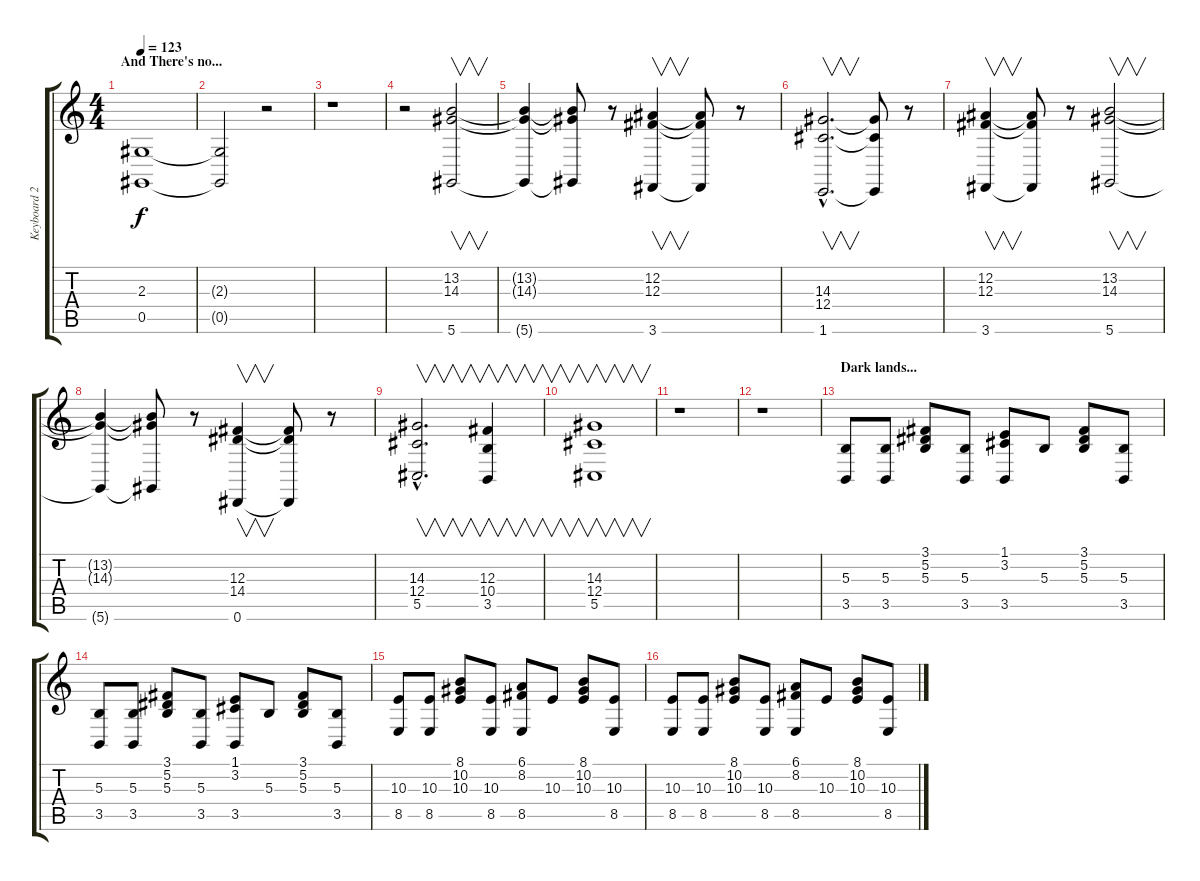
\track ("Keyboard 2" "Keyboard 2") {instrument stringensemble1}
\staff {score tabs}
\tuning (Eb4 Bb3 Gb3 Db3 Ab2 Eb2) {hide}
\ts (4 4)
\section ("" "And There's no...")
\tempo 123
\clef g2
\ks c
(2.3 0.5).1{dy f} |
(2.3{t} 0.5{t}).2 r.2 |
r.1 |
r.2 (13.2 14.3 5.6).2{v volume 5 instrument sopranosax} |
(13.2{t} 14.3{t} 5.6{t}).4 (13.2{t} 14.3{t} 5.6{t}).8 r.8 (12.2 12.3 3.6).4{v} (12.2{t} 12.3{t} 3.6{t}).8 r.8 |
(14.3{hac} 12.4{hac} 1.6{hac}).2{v d} (14.3{t} 12.4{t} 1.6{t}).8 r.8 |
(12.2 12.3 3.6).4{v} (12.2{t} 12.3{t} 3.6{t}).8 r.8 (13.2 14.3 5.6).2{v} |
(13.2{t} 14.3{t} 5.6{t}).4 (13.2{t} 14.3{t} 5.6{t}).8 r.8 (12.3 14.4 0.6).4{v} (12.3{t} 14.4{t} 0.6{t}).8 r.8 |
(14.3{hac} 12.4{hac} 5.5{hac}).2{v d} (12.3 10.4 3.5).4{v} |
(14.3 12.4 5.5).1{v} |
r.1 |
r.1 |
\section ("" "Dark lands...")
(5.3 3.5).8{volume 8 instrument synthstrings1} (5.3 3.5).8 (3.1 5.2 5.3).8 (5.3 3.5).8 (1.1 3.2 3.5).8 5.3.8 (3.1 5.2 5.3).8 (5.3 3.5).8 |
(5.3 3.5).8 (5.3 3.5).8 (3.1 5.2 5.3).8 (5.3 3.5).8 (1.1 3.2 3.5).8 5.3.8 (3.1 5.2 5.3).8 (5.3 3.5).8 |
(10.3 8.5).8 (10.3 8.5).8 (8.1 10.2 10.3).8 (10.3 8.5).8 (6.1 8.2 8.5).8 10.3.8 (8.1 10.2 10.3).8 (10.3 8.5).8 |
(10.3 8.5).8 (10.3 8.5).8 (8.1 10.2 10.3).8 (10.3 8.5).8 (6.1 8.2 8.5).8 10.3.8 (8.1 10.2 10.3).8 (10.3 8.5).8
